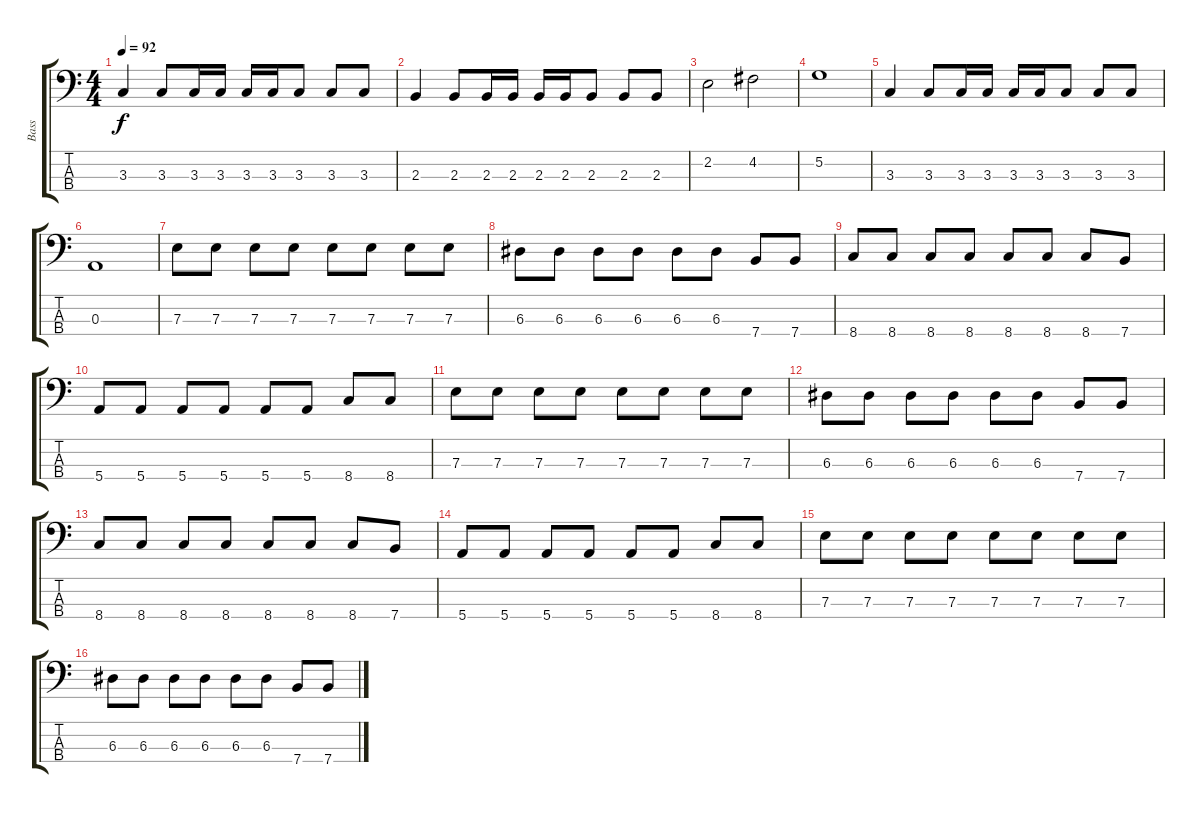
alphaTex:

\track ("Bass" "Bass") {instrument electricbassfinger}
\staff {score tabs}
\tuning (G2 D2 A1 E1) {hide}
\ts (4 4)
\tempo 92
\clef f4
\ks c
3.3.4{dy f} 3.3.8 3.3.16 3.3.16 3.3.16 3.3.16 3.3.8 3.3.8 3.3.8 |
2.3.4 2.3.8 2.3.16 2.3.16 2.3.16 2.3.16 2.3.8 2.3.8 2.3.8 |
2.2.2 4.2.2 |
5.2.1 |
3.3.4 3.3.8 3.3.16 3.3.16 3.3.16 3.3.16 3.3.8 3.3.8 3.3.8 |
0.3.1 |
7.3.8 7.3.8 7.3.8 7.3.8 7.3.8 7.3.8 7.3.8 7.3.8 |
6.3.8 6.3.8 6.3.8 6.3.8 6.3.8 6.3.8 7.4.8 7.4.8 |
8.4.8 8.4.8 8.4.8 8.4.8 8.4.8 8.4.8 8.4.8 7.4.8 |
5.4.8 5.4.8 5.4.8 5.4.8 5.4.8 5.4.8 8.4.8 8.4.8 |
7.3.8 7.3.8 7.3.8 7.3.8 7.3.8 7.3.8 7.3.8 7.3.8 |
6.3.8 6.3.8 6.3.8 6.3.8 6.3.8 6.3.8 7.4.8 7.4.8 |
8.4.8 8.4.8 8.4.8 8.4.8 8.4.8 8.4.8 8.4.8 7.4.8 |
5.4.8 5.4.8 5.4.8 5.4.8 5.4.8 5.4.8 8.4.8 8.4.8 |
7.3.8 7.3.8 7.3.8 7.3.8 7.3.8 7.3.8 7.3.8 7.3.8 |
6.3.8 6.3.8 6.3.8 6.3.8 6.3.8 6.3.8 7.4.8 7.4.8
